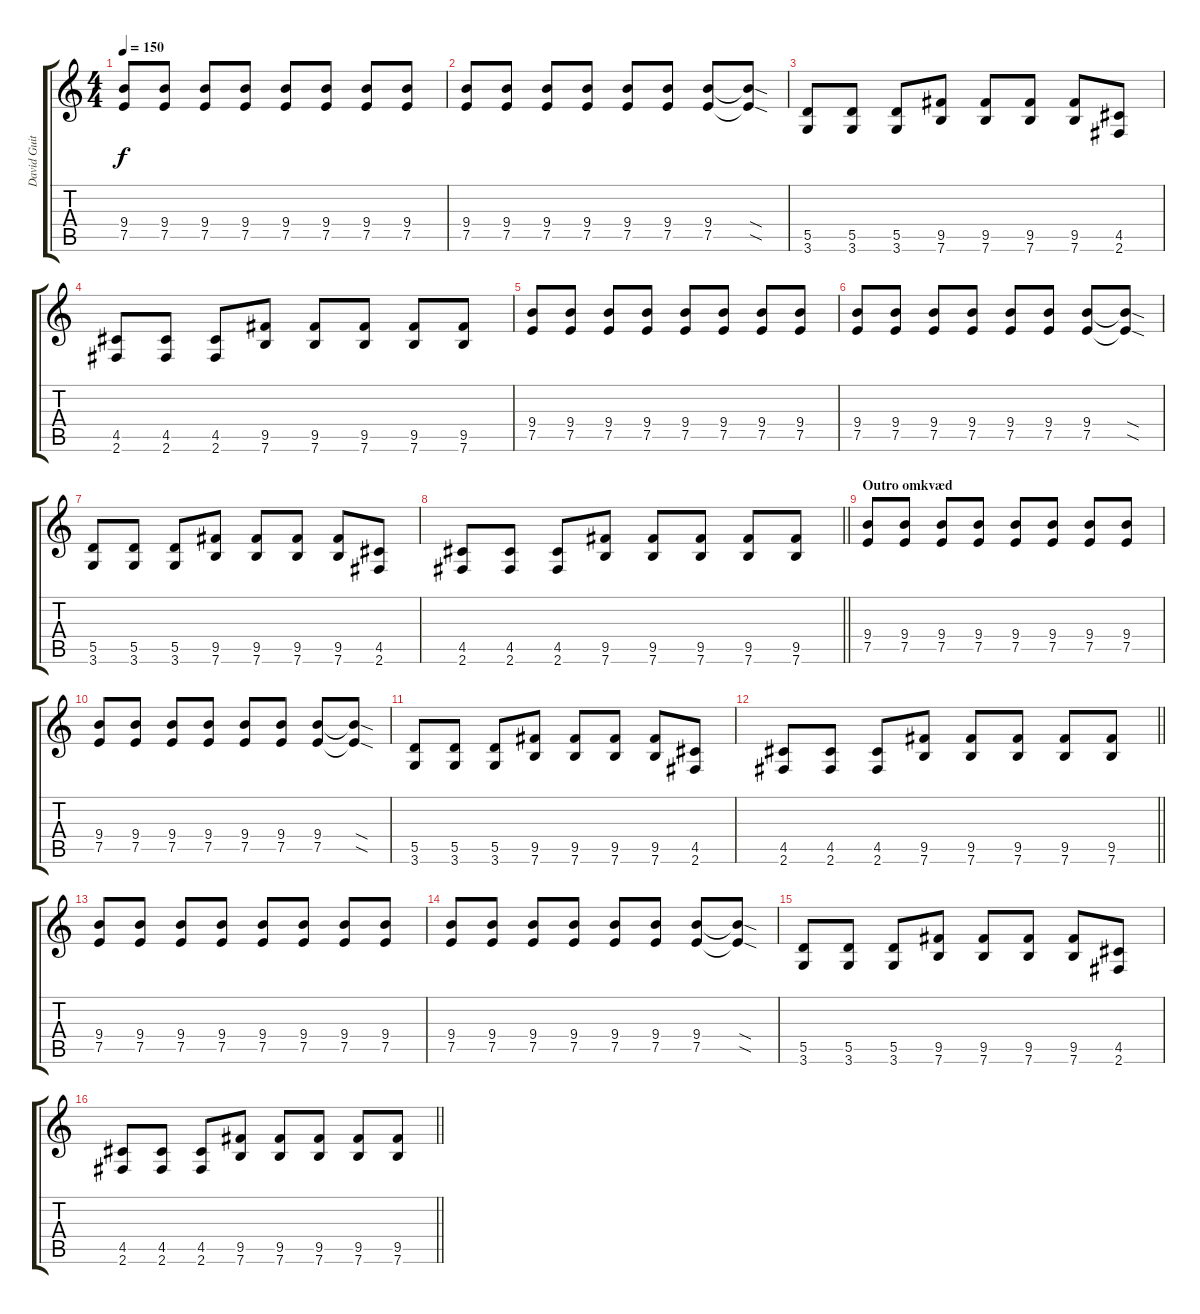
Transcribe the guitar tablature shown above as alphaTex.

\track ("David Guitar" "David Guit") {instrument overdrivenguitar}
\staff {score tabs}
\tuning (E4 B3 G3 D3 A2 E2) {hide}
\ts (4 4)
\tempo 150
\clef g2
\ks c
(9.4 7.5).8{dy f} (9.4 7.5).8 (9.4 7.5).8 (9.4 7.5).8 (9.4 7.5).8 (9.4 7.5).8 (9.4 7.5).8 (9.4 7.5).8 |
(9.4 7.5).8 (9.4 7.5).8 (9.4 7.5).8 (9.4 7.5).8 (9.4 7.5).8 (9.4 7.5).8 (9.4 7.5).8 (9.4{sod t} 7.5{sod t}).8 |
(5.5 3.6).8 (5.5 3.6).8 (5.5 3.6).8 (9.5 7.6).8 (9.5 7.6).8 (9.5 7.6).8 (9.5 7.6).8 (4.5 2.6).8 |
(4.5 2.6).8 (4.5 2.6).8 (4.5 2.6).8 (9.5 7.6).8 (9.5 7.6).8 (9.5 7.6).8 (9.5 7.6).8 (9.5 7.6).8 |
(9.4 7.5).8 (9.4 7.5).8 (9.4 7.5).8 (9.4 7.5).8 (9.4 7.5).8 (9.4 7.5).8 (9.4 7.5).8 (9.4 7.5).8 |
(9.4 7.5).8 (9.4 7.5).8 (9.4 7.5).8 (9.4 7.5).8 (9.4 7.5).8 (9.4 7.5).8 (9.4 7.5).8 (9.4{sod t} 7.5{sod t}).8 |
(5.5 3.6).8 (5.5 3.6).8 (5.5 3.6).8 (9.5 7.6).8 (9.5 7.6).8 (9.5 7.6).8 (9.5 7.6).8 (4.5 2.6).8 |
\barLineRight lightlight
(4.5 2.6).8 (4.5 2.6).8 (4.5 2.6).8 (9.5 7.6).8 (9.5 7.6).8 (9.5 7.6).8 (9.5 7.6).8 (9.5 7.6).8 |
\section ("" "Outro omkvæd")
(9.4 7.5).8 (9.4 7.5).8 (9.4 7.5).8 (9.4 7.5).8 (9.4 7.5).8 (9.4 7.5).8 (9.4 7.5).8 (9.4 7.5).8 |
(9.4 7.5).8 (9.4 7.5).8 (9.4 7.5).8 (9.4 7.5).8 (9.4 7.5).8 (9.4 7.5).8 (9.4 7.5).8 (9.4{sod t} 7.5{sod t}).8 |
(5.5 3.6).8 (5.5 3.6).8 (5.5 3.6).8 (9.5 7.6).8 (9.5 7.6).8 (9.5 7.6).8 (9.5 7.6).8 (4.5 2.6).8 |
\barLineRight lightlight
(4.5 2.6).8 (4.5 2.6).8 (4.5 2.6).8 (9.5 7.6).8 (9.5 7.6).8 (9.5 7.6).8 (9.5 7.6).8 (9.5 7.6).8 |
(9.4 7.5).8 (9.4 7.5).8 (9.4 7.5).8 (9.4 7.5).8 (9.4 7.5).8 (9.4 7.5).8 (9.4 7.5).8 (9.4 7.5).8 |
(9.4 7.5).8 (9.4 7.5).8 (9.4 7.5).8 (9.4 7.5).8 (9.4 7.5).8 (9.4 7.5).8 (9.4 7.5).8 (9.4{sod t} 7.5{sod t}).8 |
(5.5 3.6).8 (5.5 3.6).8 (5.5 3.6).8 (9.5 7.6).8 (9.5 7.6).8 (9.5 7.6).8 (9.5 7.6).8 (4.5 2.6).8 |
\barLineRight lightlight
(4.5 2.6).8 (4.5 2.6).8 (4.5 2.6).8 (9.5 7.6).8 (9.5 7.6).8 (9.5 7.6).8 (9.5 7.6).8 (9.5 7.6).8
